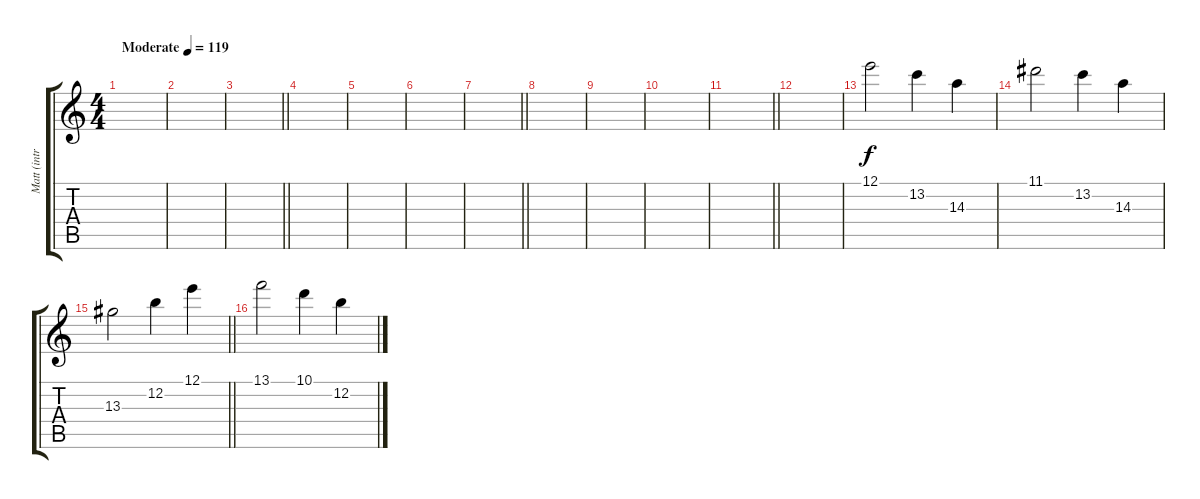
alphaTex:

\track ("Matt (intro,solo) effect 1" "Matt (intr") {instrument electricguitarclean}
\staff {score tabs}
\tuning (E4 B3 G3 D3 A2 E2) {hide}
\ts (4 4)
\tempo (119 "Moderate")
\clef g2
\ks c
|
|
\barLineRight lightlight
|
|
|
|
\barLineRight lightlight
|
|
|
|
\barLineRight lightlight
|
|
12.1.2 13.2.4 14.3.4 |
11.1.2 13.2.4 14.3.4 |
\barLineRight lightlight
13.3.2 12.2.4 12.1.4 |
13.1.2 10.1.4 12.2.4
